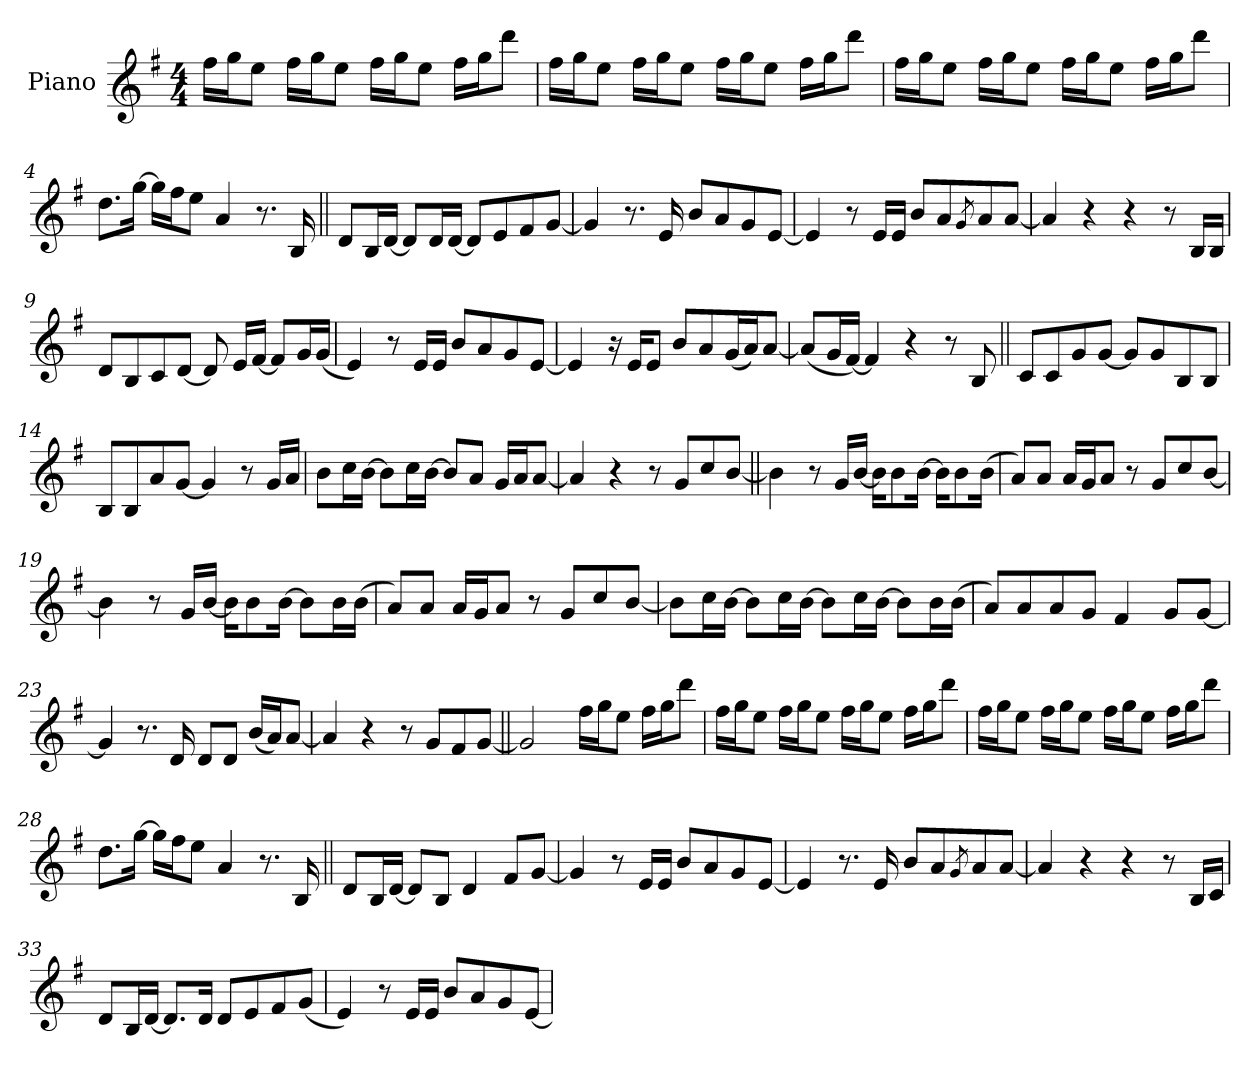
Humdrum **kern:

**kern
*part1
*staff1
*I"Piano
*I'Pno.
*clefG2
*k[f#]
*M4/4
*MM70
=1
16ff#!LL
16gg!J
8ee!J
16ff#!LL
16gg!J
8ee!J
16ff#!LL
16gg!J
8ee!J
16ff#!LL
16gg!J
8ddd!J
=2
16ff#!LL
16gg!J
8ee!J
16ff#!LL
16gg!J
8ee!J
16ff#!LL
16gg!J
8ee!J
16ff#!LL
16gg!J
8ddd!J
=3
16ff#!LL
16gg!J
8ee!J
16ff#!LL
16gg!J
8ee!J
16ff#!LL
16gg!J
8ee!J
16ff#!LL
16gg!J
8ddd!J
=4
8.dd!L
[16gg!Jk
16gg!LL]
16ff#!J
8ee!J
4a!
8.r
16B
=5||
8dL
16BL
[16dJJ
8dL]
16dL
[16dJJ
8dL]
8e
8f#
[8gJ
=6
4g]
8.r
16e
8bL
8a
8g
[8eJ
=7
4e]
8r
16eLL
16eJJ
8bL
8a
8qg
8a
[8aJ
=8
4a]
4r
4r
8r
16BLL
16BJJ
=9
8dL
8B
8c
[8dJ
8d]
16eLL
[16f#JJ
8f#L]
16gL
(<16gJJ
=10
4e)
8r
16eLL
16eJJ
8bL
8a
8g
[8eJ
=11
4e]
16r
16eKL
8eJ
8bL
8a
(<16gL
16aJ)
[8aJ
=12
(<8aL]
16gL
[16f#JJ)
4f#]
4r
8r
8B
=13||
8cL
8c
8g
[8gJ
8gL]
8g
8B
8BJ
=14
8BL
8B
8a
[8gJ
4g]
8r
16gLL
16aJJ
=15
8bL
16ccL
[16bJJ
8bL]
16ccL
[16bJJ
8bL]
8aJ
16gLL
16aJ
[8aJ
=16
4a]
4r
8r
8gL
8cc
[8bJ
=17||
4b]
8r
16gLL
[16bJJ
16bKL]
8b
[16bJk
16bKL]
8b
(>16bJk
=18
8aL)
8aJ
16aLL
16gJ
8aJ
8r
8gL
8cc
[8bJ
=19
4b]
8r
16gLL
[16bJJ
16bKL]
8b
[16bJk
8bL]
16bL
(>16bJJ
=20
8aL)
8aJ
16aLL
16gJ
8aJ
8r
8gL
8cc
[8bJ
=21
8bL]
16ccL
[16bJJ
8bL]
16ccL
[16bJJ
8bL]
16ccL
[16bJJ
8bL]
16bL
(>16bJJ
=22
8aL)
8a
8a
8gJ
4f#
8gL
[8gJ
=23
4g]
8.r
16d
8dL
8dJ
(<16bLL
16aJ)
[8aJ
=24
4a]
4r
8r
8gL
8f#
[8gJ
=25||
2g]
16ff#!LL
16gg!J
8ee!J
16ff#!LL
16gg!J
8ddd!J
=26
16ff#!LL
16gg!J
8ee!J
16ff#!LL
16gg!J
8ee!J
16ff#!LL
16gg!J
8ee!J
16ff#!LL
16gg!J
8ddd!J
=27
16ff#!LL
16gg!J
8ee!J
16ff#!LL
16gg!J
8ee!J
16ff#!LL
16gg!J
8ee!J
16ff#!LL
16gg!J
8ddd!J
=28
8.dd!L
[16gg!Jk
16gg!LL]
16ff#!J
8ee!J
4a!
8.r
16B
=29||
8dL
16BL
[16dJJ
8dL]
8BJ
4d
8f#L
[8gJ
=30
4g]
8r
16eLL
16eJJ
8bL
8a
8g
[8eJ
=31
4e]
8.r
16e
8bL
8a
8qg
8a
[8aJ
=32
4a]
4r
4r
8r
16BLL
16cJJ
=33
8dL
16BL
[16dJJ
8.dL]
16dJk
8dL
8e
8f#
(<8gJ
=34
4e)
8r
16eLL
16eJJ
8bL
8a
8g
[8eJ
=
*-
